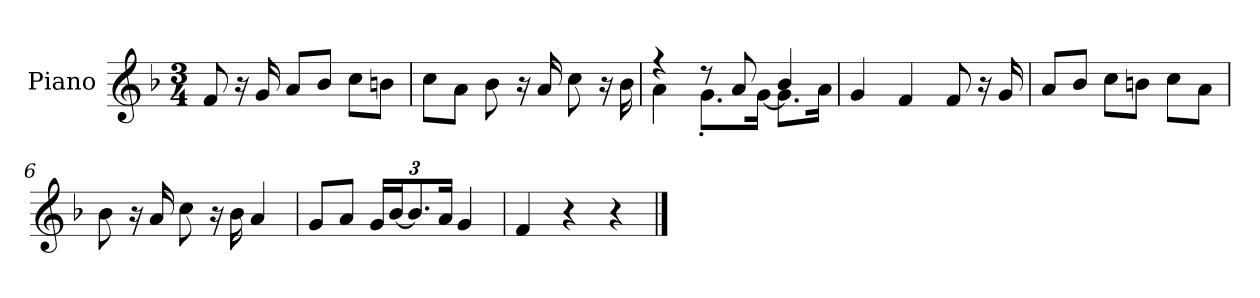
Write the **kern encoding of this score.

**kern
*part1
*staff1
*I"Piano
*I'P-no
*clefG2
*k[b-]
*M3/4
*MM91
=1
8f/
16r
16g/
8a/L
8b-/J
8cc\L
8bn\J
=2
8cc\L
8a\J
8b-\
16r
16a/
8cc\
16r
16b-\
=3
*^
4r	4a\
8r	8.g'\L
8a/	.
.	[16g\Jk
4b-/	8.g\L]
.	16a\Jk
*v	*v
=4
4g/
4f/
8f/
16r
16g/
=5
8a/L
8b-/J
8cc\L
8bn\J
8cc\L
8a\J
!!LO:LB:g=z
=6
8b-\
16r
16a/
8cc\
16r
16b-\
4a/
=7
8g/L
8a/J
*Xbrackettup
24g/LL
[24b-/J
12.b-/]
24a/Jk
4g/
=8
4f/
4r
4r
==
*-
